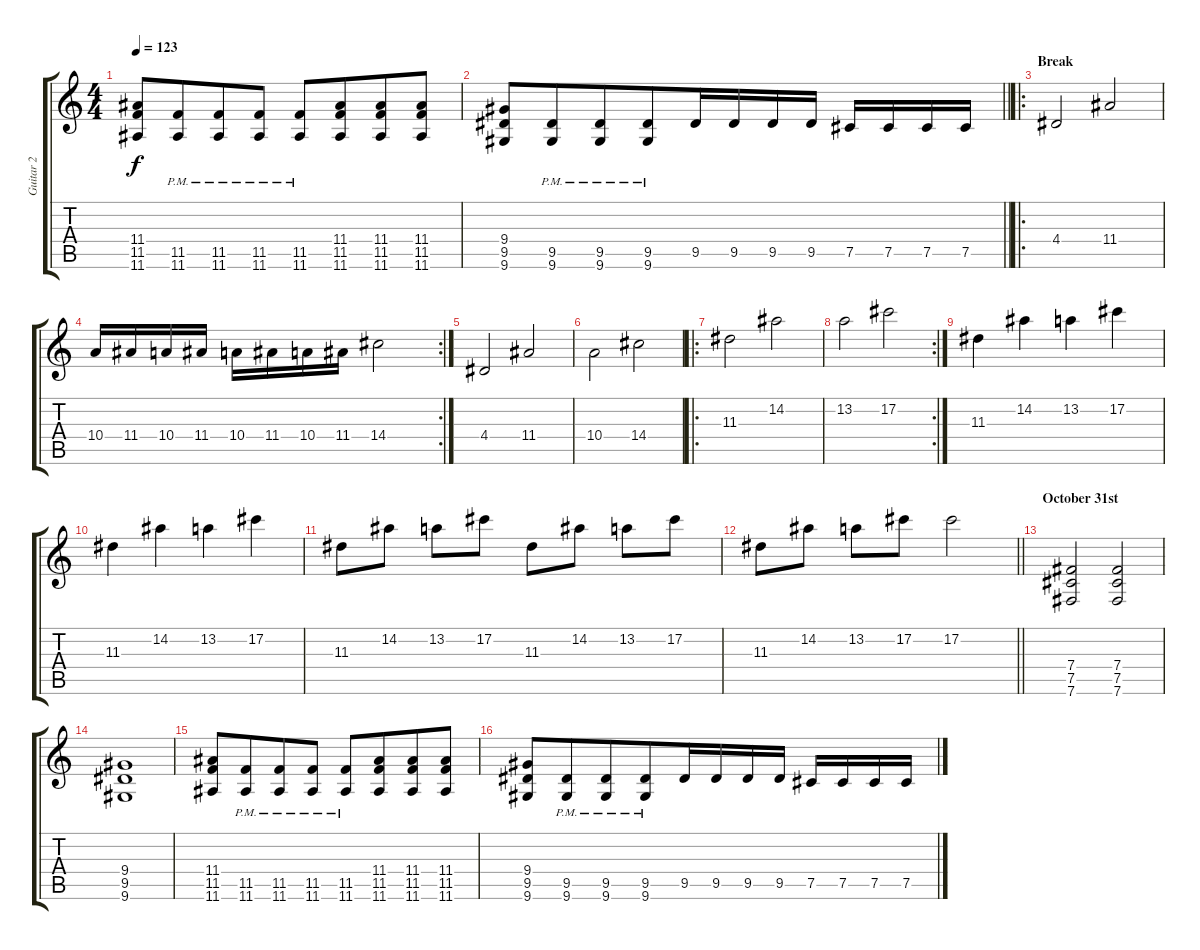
\track ("Guitar 2" "Guitar 2") {instrument distortionguitar}
\staff {score tabs}
\tuning (Db4 Ab3 E3 B2 Gb2 B1) {hide}
\ts (4 4)
\tempo 123
\clef g2
\ks c
(11.4 11.5 11.6).8{dy f beam merge} (11.5{pm} 11.6{pm}).8{beam merge} (11.5{pm} 11.6{pm}).8 (11.5{pm} 11.6{pm}).8 (11.5{pm} 11.6{pm}).8 (11.4 11.5 11.6).8{beam merge} (11.4 11.5 11.6).8 (11.4 11.5 11.6).8 |
\barLineRight lightlight
(9.4 9.5 9.6).8{beam merge} (9.5{pm} 9.6{pm}).8{beam merge} (9.5{pm} 9.6{pm}).8 (9.5{pm} 9.6{pm}).8{beam merge} 9.5.16{beam merge} 9.5.16 9.5.16{beam merge} 9.5.16 7.5.16{beam merge} 7.5.16 7.5.16 7.5.16 |
\ro
\section ("" "Break")
4.4.2 11.4.2 |
\rc 2
10.4.16 11.4.16 10.4.16 11.4.16 10.4.16{beam merge} 11.4.16{beam merge} 10.4.16{beam merge} 11.4.16{beam merge} 14.4.2 |
4.4.2{beam merge} 11.4.2 |
10.4.2{beam merge} 14.4.2 |
\ro
11.3.2 14.2.2 |
\rc 2
13.2.2{beam merge} 17.2.2 |
11.3.4 14.2.4{beam merge} 13.2.4 17.2.4 |
11.3.4{beam merge} 14.2.4 13.2.4 17.2.4 |
11.3.8 14.2.8 13.2.8 17.2.8 11.3.8 14.2.8 13.2.8{beam merge} 17.2.8 |
\barLineRight lightlight
11.3.8 14.2.8 13.2.8{beam merge} 17.2.8{beam merge} 17.2.2 |
\section ("" "October 31st")
(7.4 7.5 7.6).2 (7.4 7.5 7.6).2 |
(9.4 9.5 9.6).1 |
(11.4 11.5 11.6).8{beam merge} (11.5{pm} 11.6{pm}).8{beam merge} (11.5{pm} 11.6{pm}).8 (11.5{pm} 11.6{pm}).8 (11.5{pm} 11.6{pm}).8 (11.4 11.5 11.6).8{beam merge} (11.4 11.5 11.6).8 (11.4 11.5 11.6).8 |
(9.4 9.5 9.6).8{beam merge} (9.5{pm} 9.6{pm}).8{beam merge} (9.5{pm} 9.6{pm}).8 (9.5{pm} 9.6{pm}).8{beam merge} 9.5.16{beam merge} 9.5.16 9.5.16{beam merge} 9.5.16 7.5.16{beam merge} 7.5.16 7.5.16 7.5.16
